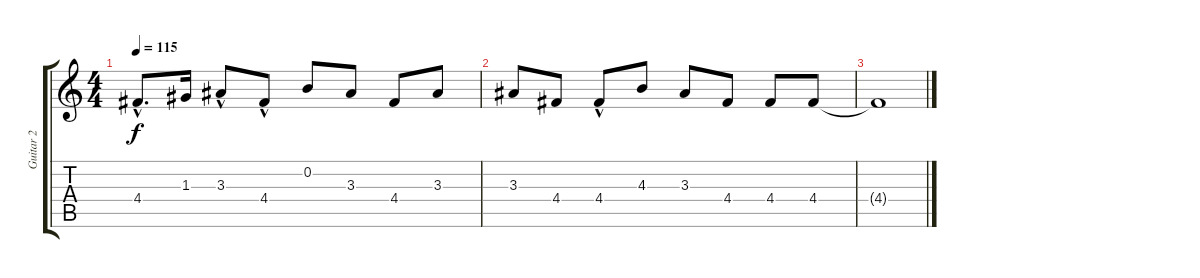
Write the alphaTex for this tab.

\track ("Guitar 2" "Guitar 2") {instrument electricguitarclean}
\staff {score tabs}
\tuning (E4 B3 G3 D3 A2 E2) {hide}
\ts (4 4)
\tempo 115
\clef g2
\ks c
4.4{hac}.8{d dy f} 1.3.16 3.3{hac}.8 4.4{hac}.8 0.2.8 3.3.8 4.4.8 3.3.8 |
3.3.8 4.4.8 4.4{hac}.8 4.3.8 3.3.8 4.4.8 4.4.8 4.4.8 |
4.4{t}.1
